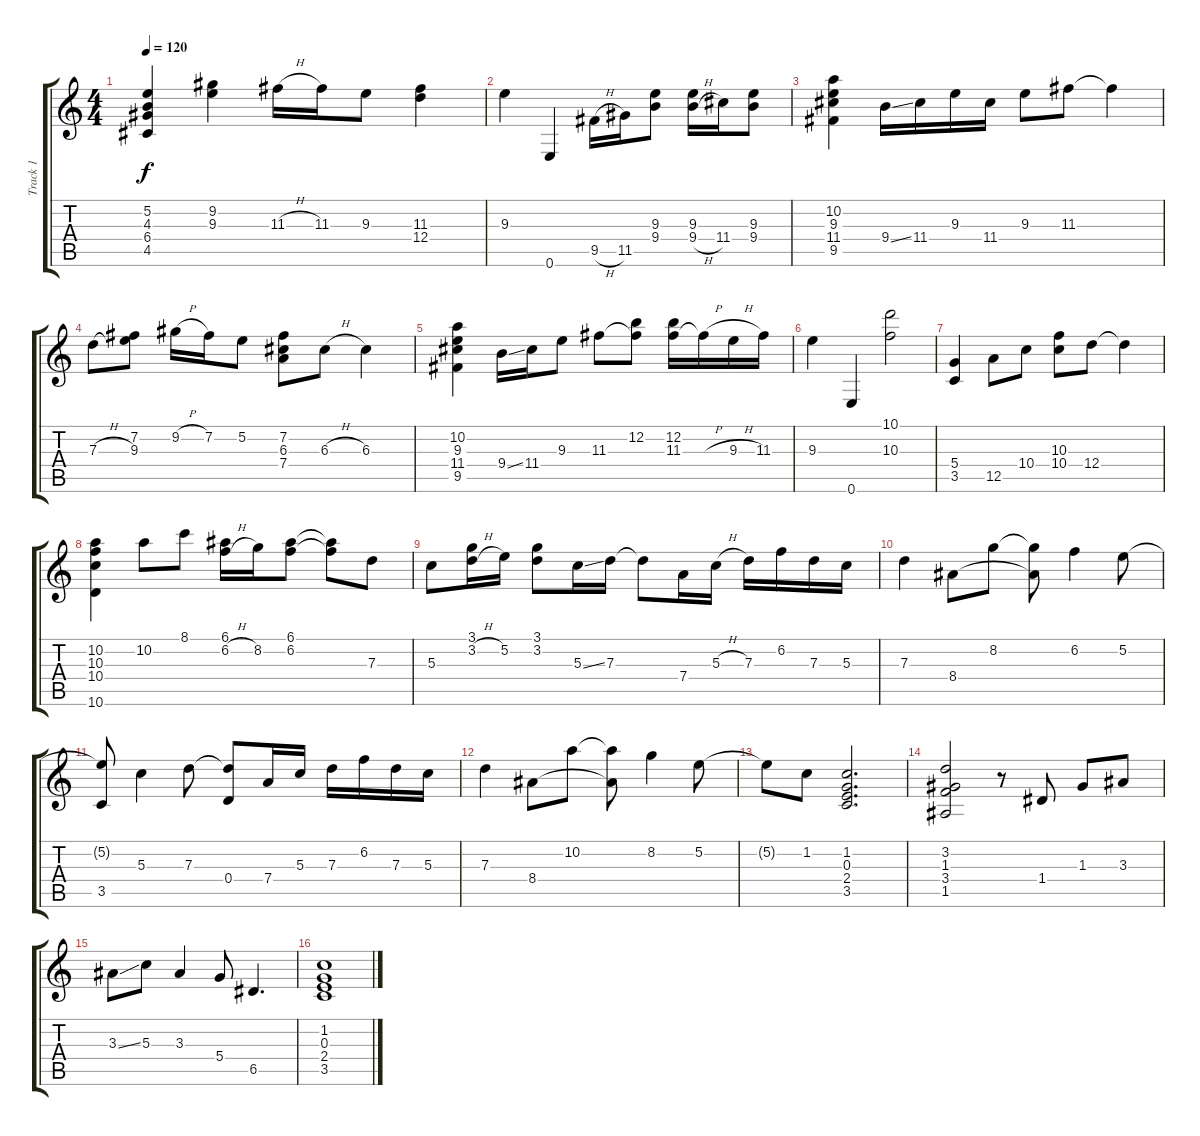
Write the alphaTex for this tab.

\track ("Track 1" "Track 1") {instrument acousticguitarsteel}
\staff {score tabs}
\tuning (E4 B3 G3 D3 A2 E2) {hide}
\ts (4 4)
\tempo 120
\clef g2
\ks c
(5.2 4.3 6.4 4.5).4{dy f} (9.2 9.3).4 11.3{h}.16 11.3.16 9.3.8 (11.3 12.4).4 |
9.3.4 0.6.4 9.5{h}.16 11.5.16 (9.3 9.4).8 (9.3 9.4{h}).16 11.4.16 (9.3 9.4).8 |
(10.2 9.3 11.4 9.5).4 9.4{ss}.16 11.4.16 9.3.16 11.4.16 9.3.8 11.3.8 11.3{t}.4 |
7.3{h}.8 (7.2 9.3).8 9.2{h}.16 7.2.16 5.2.8 (7.2 6.3 7.4).8 6.3{h}.8 6.3.4 |
(10.2 9.3 11.4 9.5).4 9.4{ss}.16 11.4.16 9.3.8 11.3.8 (12.2 11.3{t}).8 (12.2 11.3).16 11.3{h t}.16 9.3{h}.16 11.3.16 |
9.3.4 0.6.4 (10.1 10.3).2 |
(5.4 3.5).4 12.5.8 10.4.8 (10.3 10.4).8 12.4.8 12.4{t}.4 |
(10.2 10.3 10.4 10.6).4 10.2.8 8.1.8 (6.1 6.2{h}).16 8.2.16 (6.1 6.2).8 (6.1{t} 6.2{t}).8 7.3.8 |
5.3.8 (3.1 3.2{h}).16 5.2.16 (3.1 3.2).8 5.3{ss}.16 7.3.16 7.3{t}.8 7.4.16 5.3{h}.16 7.3.16 6.2.16 7.3.16 5.3.16 |
7.3.4 8.4.8 8.2.8 (8.2{t} 8.4{t}).8 6.2.4 5.2.8 |
(5.2{t} 3.5).8 5.3.4 7.3.8 (7.3{t} 0.4).8 7.4.16 5.3.16 7.3.16 6.2.16 7.3.16 5.3.16 |
7.3.4 8.4.8 10.2.8 (10.2{t} 8.4{t}).8 8.2.4 5.2.8 |
5.2{t}.8 1.2.8 (1.2 0.3 2.4 3.5).2{d} |
(3.2 1.3 3.4 1.5).2 r.8 1.4.8 1.3.8 3.3.8 |
3.3{ss}.8 5.3.8 3.3.4 5.4.8 6.5.4{d} |
(1.2 0.3 2.4 3.5).1
